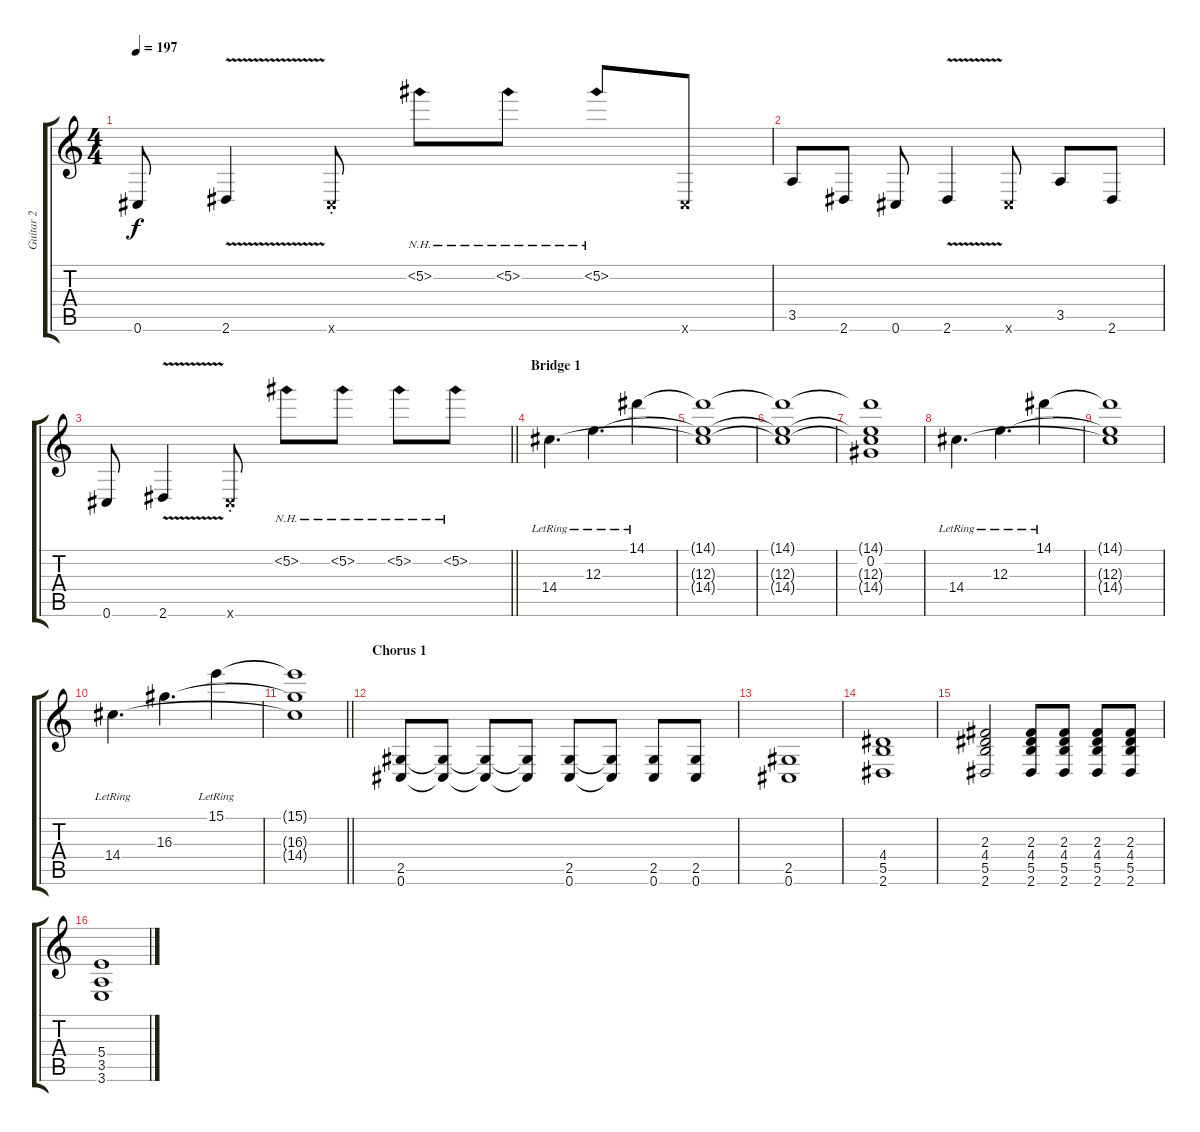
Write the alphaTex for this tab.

\track ("Guitar 2" "Guitar 2") {instrument distortionguitar}
\staff {score tabs}
\tuning (Db4 Ab3 E3 B2 Gb2 Db2) {hide}
\ts (4 4)
\tempo 197
\clef g2
\ks c
0.6.8{dy f} 2.6{v}.4 0.6{st x}.8 5.2{nh}.8 5.2{nh}.8 5.2{nh}.8 0.6{x}.8 |
3.5.8 2.6.8 0.6.8 2.6{v}.4 0.6{x}.8 3.5.8 2.6.8 |
\barLineRight lightlight
0.6.8 2.6{v}.4 0.6{st x}.8 5.2{nh}.8 5.2{nh}.8 5.2{nh}.8 5.2{nh}.8 |
\section ("" "Bridge 1")
14.4{lr}.4{d instrument overdrivenguitar} 12.3{lr}.4{d} 14.1{lr}.4 |
(14.1{t} 12.3{t} 14.4{t}).1 |
(14.1{t} 12.3{t} 14.4{t}).1 |
(14.1{t} 0.2 12.3{t} 14.4{t}).1 |
14.4{lr}.4{d} 12.3{lr}.4{d} 14.1{lr}.4 |
(14.1{t} 12.3{t} 14.4{t}).1 |
14.4{lr}.4{d} 16.3.4{d} 15.1{lr}.4 |
\barLineRight lightlight
(15.1{t} 16.3{t} 14.4{t}).1 |
\section ("" "Chorus 1")
(2.5 0.6).8 (2.5{t} 0.6{t}).8 (2.5{t} 0.6{t}).8 (2.5{t} 0.6{t}).8 (2.5 0.6).8 (2.5{t} 0.6{t}).8 (2.5 0.6).8 (2.5 0.6).8 |
(2.5 0.6).1 |
(4.4 5.5 2.6).1 |
(2.3 4.4 5.5 2.6).2 (2.3 4.4 5.5 2.6).8 (2.3 4.4 5.5 2.6).8 (2.3 4.4 5.5 2.6).8 (2.3 4.4 5.5 2.6).8 |
(5.4 3.5 3.6).1
